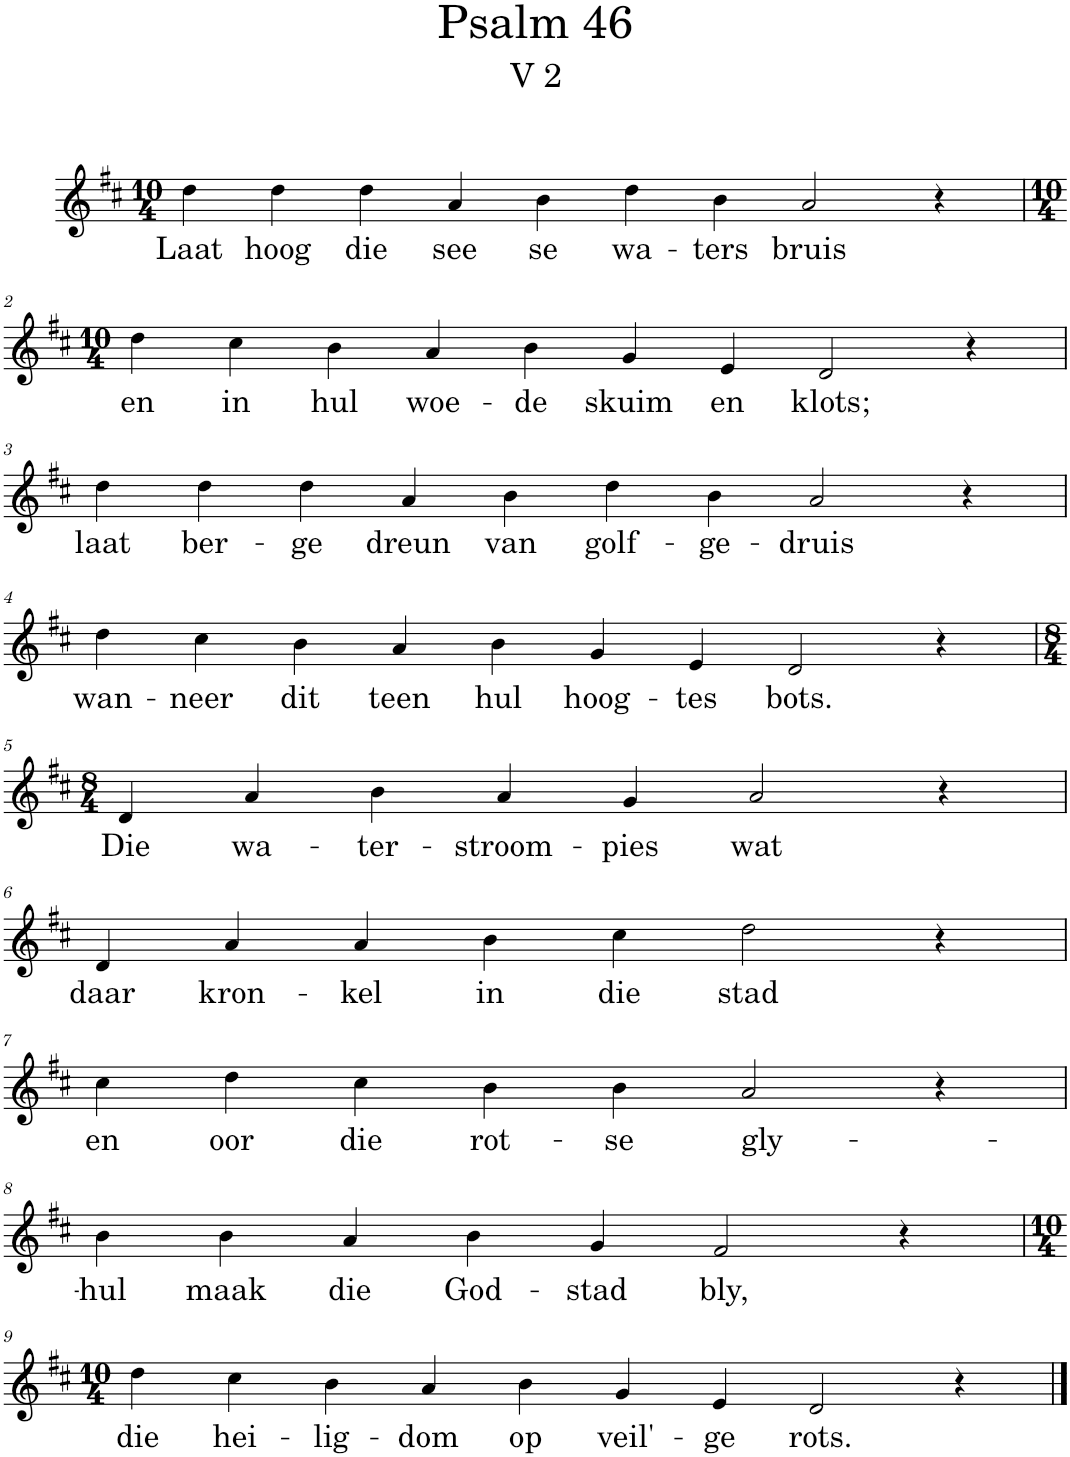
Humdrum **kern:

**kern	**text
*part1	*part1
*staff1	*staff1
*I"Pipe Organ	*
*I'Org.	*
*clefG2	*
*k[f#c#]	*
*M10/4	*
=1	=1
!	!LO:LY:b
4dd\	Laat
!	!LO:LY:b
4dd\	hoog
!	!LO:LY:b
4dd\	die
!	!LO:LY:b
4a/	see
!	!LO:LY:b
4b\	se
!	!LO:LY:b
4dd\	wa-
!	!LO:LY:b
4b\	-ters
!	!LO:LY:b
2a/	bruis
4r	.
!!LO:LB:g=z
=2	=2
*M10/4	*
!	!LO:LY:b
4dd\	en
!	!LO:LY:b
4cc#\	in
!	!LO:LY:b
4b\	hul
!	!LO:LY:b
4a/	woe-
!	!LO:LY:b
4b\	-de
!	!LO:LY:b
4g/	skuim
!	!LO:LY:b
4e/	en
!	!LO:LY:b
2d/	klots;
4r	.
!!LO:LB:g=z
=3	=3
!	!LO:LY:b
4dd\	laat
!	!LO:LY:b
4dd\	ber-
!	!LO:LY:b
4dd\	-ge
!	!LO:LY:b
4a/	dreun
!	!LO:LY:b
4b\	van
!	!LO:LY:b
4dd\	golf-
!	!LO:LY:b
4b\	-ge-
!	!LO:LY:b
2a/	-druis
4r	.
!!LO:LB:g=z
=4	=4
!	!LO:LY:b
4dd\	wan-
!	!LO:LY:b
4cc#\	-neer
!	!LO:LY:b
4b\	dit
!	!LO:LY:b
4a/	teen
!	!LO:LY:b
4b\	hul
!	!LO:LY:b
4g/	hoog-
!	!LO:LY:b
4e/	-tes
!	!LO:LY:b
2d/	bots.
4r	.
!!LO:LB:g=z
=5	=5
*M8/4	*
!	!LO:LY:b
4d/	Die
!	!LO:LY:b
4a/	wa-
!	!LO:LY:b
4b\	-ter-
!	!LO:LY:b
4a/	-stroom-
!	!LO:LY:b
4g/	-pies
!	!LO:LY:b
2a/	wat
4r	.
!!LO:LB:g=z
=6	=6
!	!LO:LY:b
4d/	daar
!	!LO:LY:b
4a/	kron-
!	!LO:LY:b
4a/	-kel
!	!LO:LY:b
4b\	in
!	!LO:LY:b
4cc#\	die
!	!LO:LY:b
2dd\	stad
4r	.
!!LO:LB:g=z
=7	=7
!	!LO:LY:b
4cc#\	en
!	!LO:LY:b
4dd\	oor
!	!LO:LY:b
4cc#\	die
!	!LO:LY:b
4b\	rot-
!	!LO:LY:b
4b\	-se
!	!LO:LY:b
2a/	gly-
4r	.
!!LO:LB:g=z
=8	=8
!	!LO:LY:b
4b\	-hul
!	!LO:LY:b
4b\	maak
!	!LO:LY:b
4a/	die
!	!LO:LY:b
4b\	God-
!	!LO:LY:b
4g/	-stad
!	!LO:LY:b
2f#/	bly,
4r	.
!!LO:LB:g=z
=9	=9
*M10/4	*
!	!LO:LY:b
4dd\	die
!	!LO:LY:b
4cc#\	hei-
!	!LO:LY:b
4b\	-lig-
!	!LO:LY:b
4a/	-dom
!	!LO:LY:b
4b\	op
!	!LO:LY:b
4g/	veil'-
!	!LO:LY:b
4e/	-ge
!	!LO:LY:b
2d/	rots.
4r	.
==	==
*-	*-
